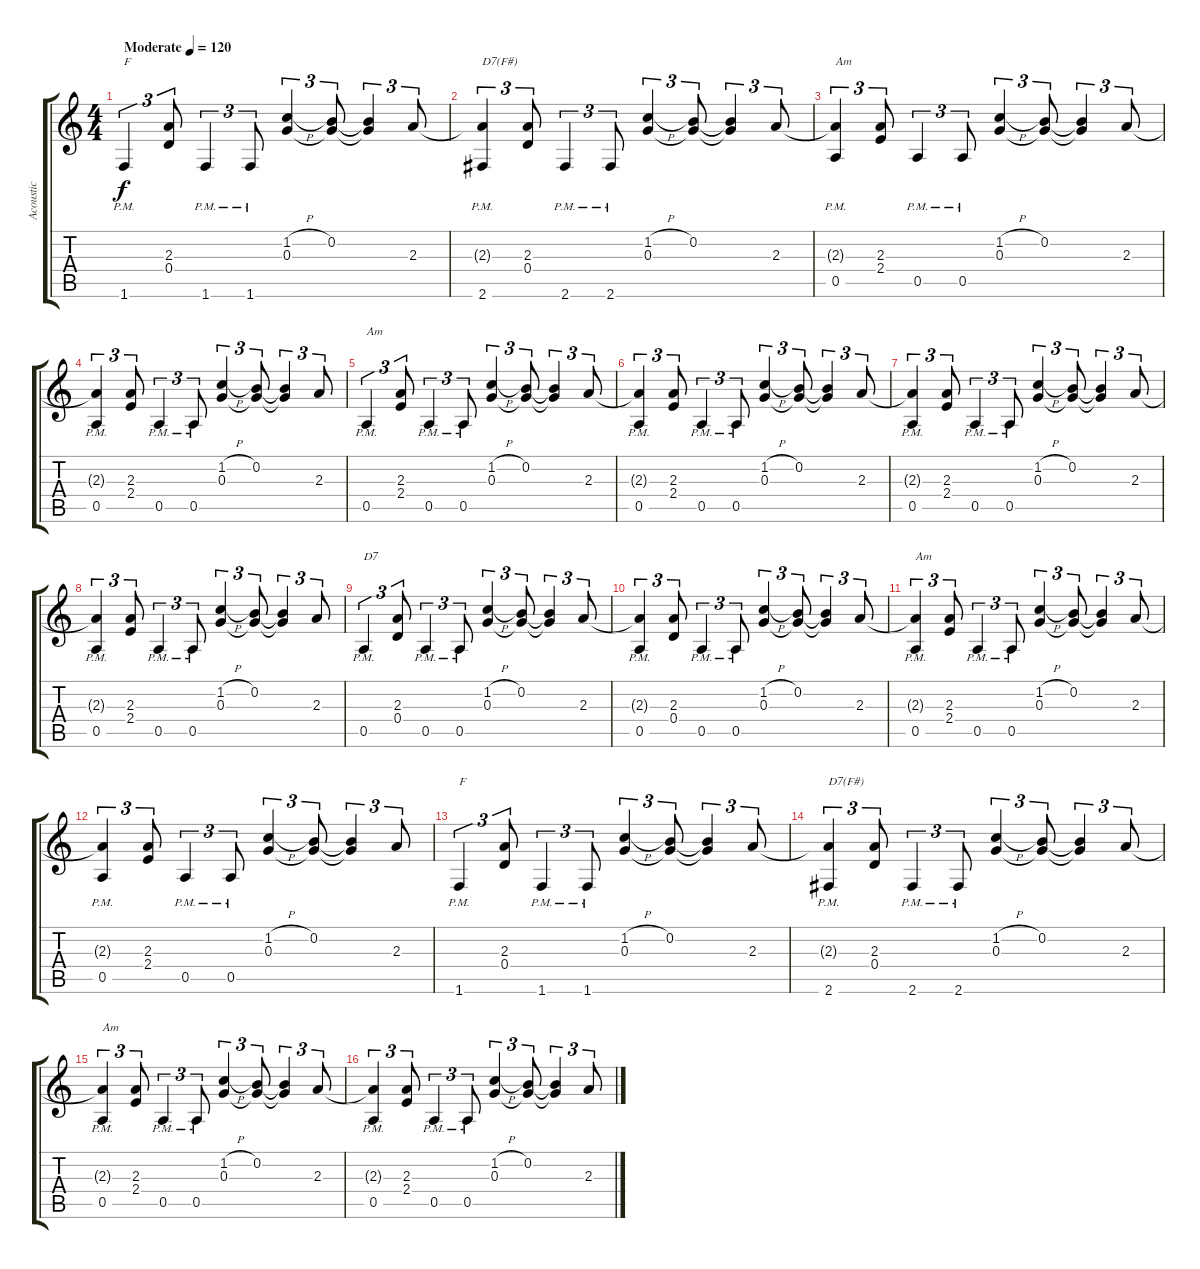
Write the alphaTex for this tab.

\track ("Acoustic" "Acoustic") {instrument acousticguitarsteel}
\staff {score tabs}
\tuning (E4 B3 G3 D3 A2 E2) {hide}
\ts (4 4)
\tempo (120 "Moderate")
\clef g2
\ks c
1.6{pm}.4{tu (3 2) txt "F" dy f instrument acousticguitarsteel} (2.3 0.4).8{tu (3 2)} 1.6{pm}.4{tu (3 2)} 1.6{pm}.8{tu (3 2)} (1.2{h} 0.3).4{tu (3 2)} (0.2 0.3{t}).8{tu (3 2)} (0.2{t} 0.3{t}).4{tu (3 2)} 2.3.8{tu (3 2)} |
(2.3{t} 2.6{pm}).4{tu (3 2) txt "D7(F#)"} (2.3 0.4).8{tu (3 2)} 2.6{pm}.4{tu (3 2)} 2.6{pm}.8{tu (3 2)} (1.2{h} 0.3).4{tu (3 2)} (0.2 0.3{t}).8{tu (3 2)} (0.2{t} 0.3{t}).4{tu (3 2)} 2.3.8{tu (3 2)} |
(2.3{t} 0.5{pm}).4{tu (3 2) txt "Am"} (2.3 2.4).8{tu (3 2)} 0.5{pm}.4{tu (3 2)} 0.5{pm}.8{tu (3 2)} (1.2{h} 0.3).4{tu (3 2)} (0.2 0.3{t}).8{tu (3 2)} (0.2{t} 0.3{t}).4{tu (3 2)} 2.3.8{tu (3 2)} |
(2.3{t} 0.5{pm}).4{tu (3 2)} (2.3 2.4).8{tu (3 2)} 0.5{pm}.4{tu (3 2)} 0.5{pm}.8{tu (3 2)} (1.2{h} 0.3).4{tu (3 2)} (0.2 0.3{t}).8{tu (3 2)} (0.2{t} 0.3{t}).4{tu (3 2)} 2.3.8{tu (3 2)} |
0.5{pm}.4{tu (3 2) txt "Am"} (2.3 2.4).8{tu (3 2)} 0.5{pm}.4{tu (3 2)} 0.5{pm}.8{tu (3 2)} (1.2{h} 0.3).4{tu (3 2)} (0.2 0.3{t}).8{tu (3 2)} (0.2{t} 0.3{t}).4{tu (3 2)} 2.3.8{tu (3 2)} |
(2.3{t} 0.5{pm}).4{tu (3 2)} (2.3 2.4).8{tu (3 2)} 0.5{pm}.4{tu (3 2)} 0.5{pm}.8{tu (3 2)} (1.2{h} 0.3).4{tu (3 2)} (0.2 0.3{t}).8{tu (3 2)} (0.2{t} 0.3{t}).4{tu (3 2)} 2.3.8{tu (3 2)} |
(2.3{t} 0.5{pm}).4{tu (3 2)} (2.3 2.4).8{tu (3 2)} 0.5{pm}.4{tu (3 2)} 0.5{pm}.8{tu (3 2)} (1.2{h} 0.3).4{tu (3 2)} (0.2 0.3{t}).8{tu (3 2)} (0.2{t} 0.3{t}).4{tu (3 2)} 2.3.8{tu (3 2)} |
(2.3{t} 0.5{pm}).4{tu (3 2)} (2.3 2.4).8{tu (3 2)} 0.5{pm}.4{tu (3 2)} 0.5{pm}.8{tu (3 2)} (1.2{h} 0.3).4{tu (3 2)} (0.2 0.3{t}).8{tu (3 2)} (0.2{t} 0.3{t}).4{tu (3 2)} 2.3.8{tu (3 2)} |
0.5{pm}.4{tu (3 2) txt "D7"} (2.3 0.4).8{tu (3 2)} 0.5{pm}.4{tu (3 2)} 0.5{pm}.8{tu (3 2)} (1.2{h} 0.3).4{tu (3 2)} (0.2 0.3{t}).8{tu (3 2)} (0.2{t} 0.3{t}).4{tu (3 2)} 2.3.8{tu (3 2)} |
(2.3{t} 0.5{pm}).4{tu (3 2)} (2.3 0.4).8{tu (3 2)} 0.5{pm}.4{tu (3 2)} 0.5{pm}.8{tu (3 2)} (1.2{h} 0.3).4{tu (3 2)} (0.2 0.3{t}).8{tu (3 2)} (0.2{t} 0.3{t}).4{tu (3 2)} 2.3.8{tu (3 2)} |
(2.3{t} 0.5{pm}).4{tu (3 2) txt "Am"} (2.3 2.4).8{tu (3 2)} 0.5{pm}.4{tu (3 2)} 0.5{pm}.8{tu (3 2)} (1.2{h} 0.3).4{tu (3 2)} (0.2 0.3{t}).8{tu (3 2)} (0.2{t} 0.3{t}).4{tu (3 2)} 2.3.8{tu (3 2)} |
(2.3{t} 0.5{pm}).4{tu (3 2)} (2.3 2.4).8{tu (3 2)} 0.5{pm}.4{tu (3 2)} 0.5{pm}.8{tu (3 2)} (1.2{h} 0.3).4{tu (3 2)} (0.2 0.3{t}).8{tu (3 2)} (0.2{t} 0.3{t}).4{tu (3 2)} 2.3.8{tu (3 2)} |
1.6{pm}.4{tu (3 2) txt "F"} (2.3 0.4).8{tu (3 2)} 1.6{pm}.4{tu (3 2)} 1.6{pm}.8{tu (3 2)} (1.2{h} 0.3).4{tu (3 2)} (0.2 0.3{t}).8{tu (3 2)} (0.2{t} 0.3{t}).4{tu (3 2)} 2.3.8{tu (3 2)} |
(2.3{t} 2.6{pm}).4{tu (3 2) txt "D7(F#)"} (2.3 0.4).8{tu (3 2)} 2.6{pm}.4{tu (3 2)} 2.6{pm}.8{tu (3 2)} (1.2{h} 0.3).4{tu (3 2)} (0.2 0.3{t}).8{tu (3 2)} (0.2{t} 0.3{t}).4{tu (3 2)} 2.3.8{tu (3 2)} |
(2.3{t} 0.5{pm}).4{tu (3 2) txt "Am"} (2.3 2.4).8{tu (3 2)} 0.5{pm}.4{tu (3 2)} 0.5{pm}.8{tu (3 2)} (1.2{h} 0.3).4{tu (3 2)} (0.2 0.3{t}).8{tu (3 2)} (0.2{t} 0.3{t}).4{tu (3 2)} 2.3.8{tu (3 2)} |
(2.3{t} 0.5{pm}).4{tu (3 2)} (2.3 2.4).8{tu (3 2)} 0.5{pm}.4{tu (3 2)} 0.5{pm}.8{tu (3 2)} (1.2{h} 0.3).4{tu (3 2)} (0.2 0.3{t}).8{tu (3 2)} (0.2{t} 0.3{t}).4{tu (3 2)} 2.3.8{tu (3 2)}
